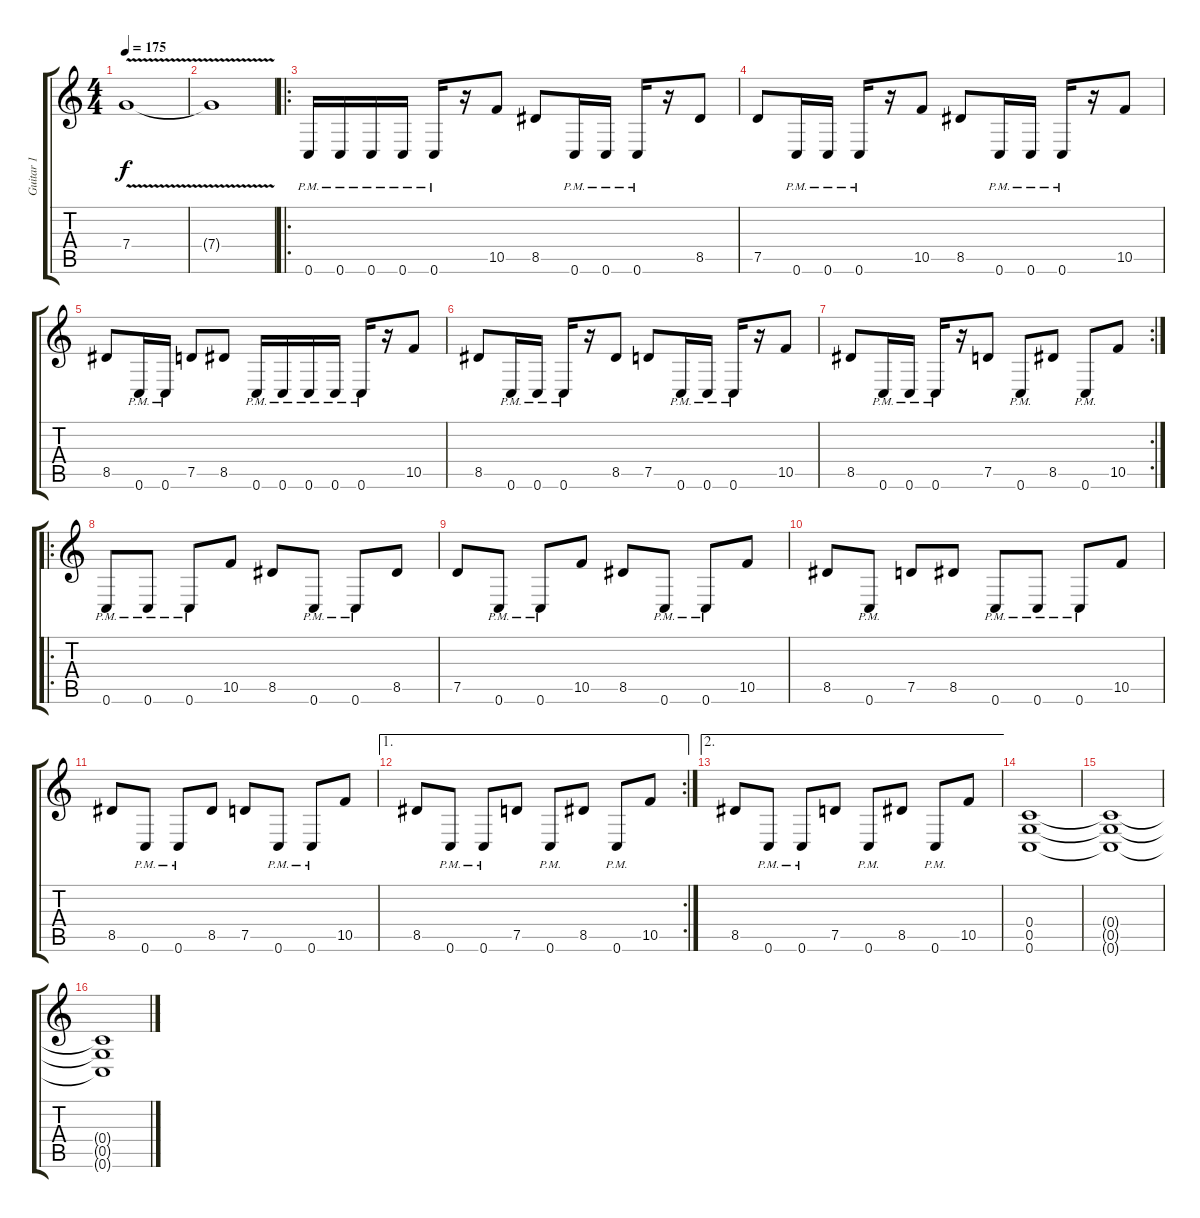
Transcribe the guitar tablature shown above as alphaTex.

\track ("Guitar 1" "Guitar 1") {instrument distortionguitar}
\staff {score tabs}
\tuning (D4 A3 F3 C3 G2 C2) {hide}
\ts (4 4)
\tempo 175
\clef g2
\ks c
7.4{v}.1{dy f} |
7.4{t}.1 |
\ro
0.6{pm}.16 0.6{pm}.16 0.6{pm}.16 0.6{pm}.16 0.6{pm}.16 r.16 10.5.8 8.5.8 0.6{pm}.16 0.6{pm}.16 0.6{pm}.16 r.16 8.5.8 |
7.5.8 0.6{pm}.16 0.6{pm}.16 0.6{pm}.16 r.16 10.5.8 8.5.8 0.6{pm}.16 0.6{pm}.16 0.6{pm}.16 r.16 10.5.8 |
8.5.8 0.6{pm}.16 0.6{pm}.16 7.5.8 8.5.8 0.6{pm}.16 0.6{pm}.16 0.6{pm}.16 0.6{pm}.16 0.6{pm}.16 r.16 10.5.8 |
8.5.8 0.6{pm}.16 0.6{pm}.16 0.6{pm}.16 r.16 8.5.8 7.5.8 0.6{pm}.16 0.6{pm}.16 0.6{pm}.16 r.16 10.5.8 |
\rc 2
8.5.8 0.6{pm}.16 0.6{pm}.16 0.6{pm}.16 r.16 7.5.8 0.6{pm}.8 8.5.8 0.6{pm}.8 10.5.8 |
\ro
0.6{pm}.8 0.6{pm}.8 0.6{pm}.8 10.5.8 8.5.8 0.6{pm}.8 0.6{pm}.8 8.5.8 |
7.5.8 0.6{pm}.8 0.6{pm}.8 10.5.8 8.5.8 0.6{pm}.8 0.6{pm}.8 10.5.8 |
8.5.8 0.6{pm}.8 7.5.8 8.5.8 0.6{pm}.8 0.6{pm}.8 0.6{pm}.8 10.5.8 |
8.5.8 0.6{pm}.8 0.6{pm}.8 8.5.8 7.5.8 0.6{pm}.8 0.6{pm}.8 10.5.8 |
\ae 1
\rc 2
8.5.8 0.6{pm}.8 0.6{pm}.8 7.5.8 0.6{pm}.8 8.5.8 0.6{pm}.8 10.5.8 |
\ae 2
8.5.8 0.6{pm}.8 0.6{pm}.8 7.5.8 0.6{pm}.8 8.5.8 0.6{pm}.8 10.5.8 |
(0.4 0.5 0.6).1 |
(0.4{t} 0.5{t} 0.6{t}).1 |
(0.4{t} 0.5{t} 0.6{t}).1
